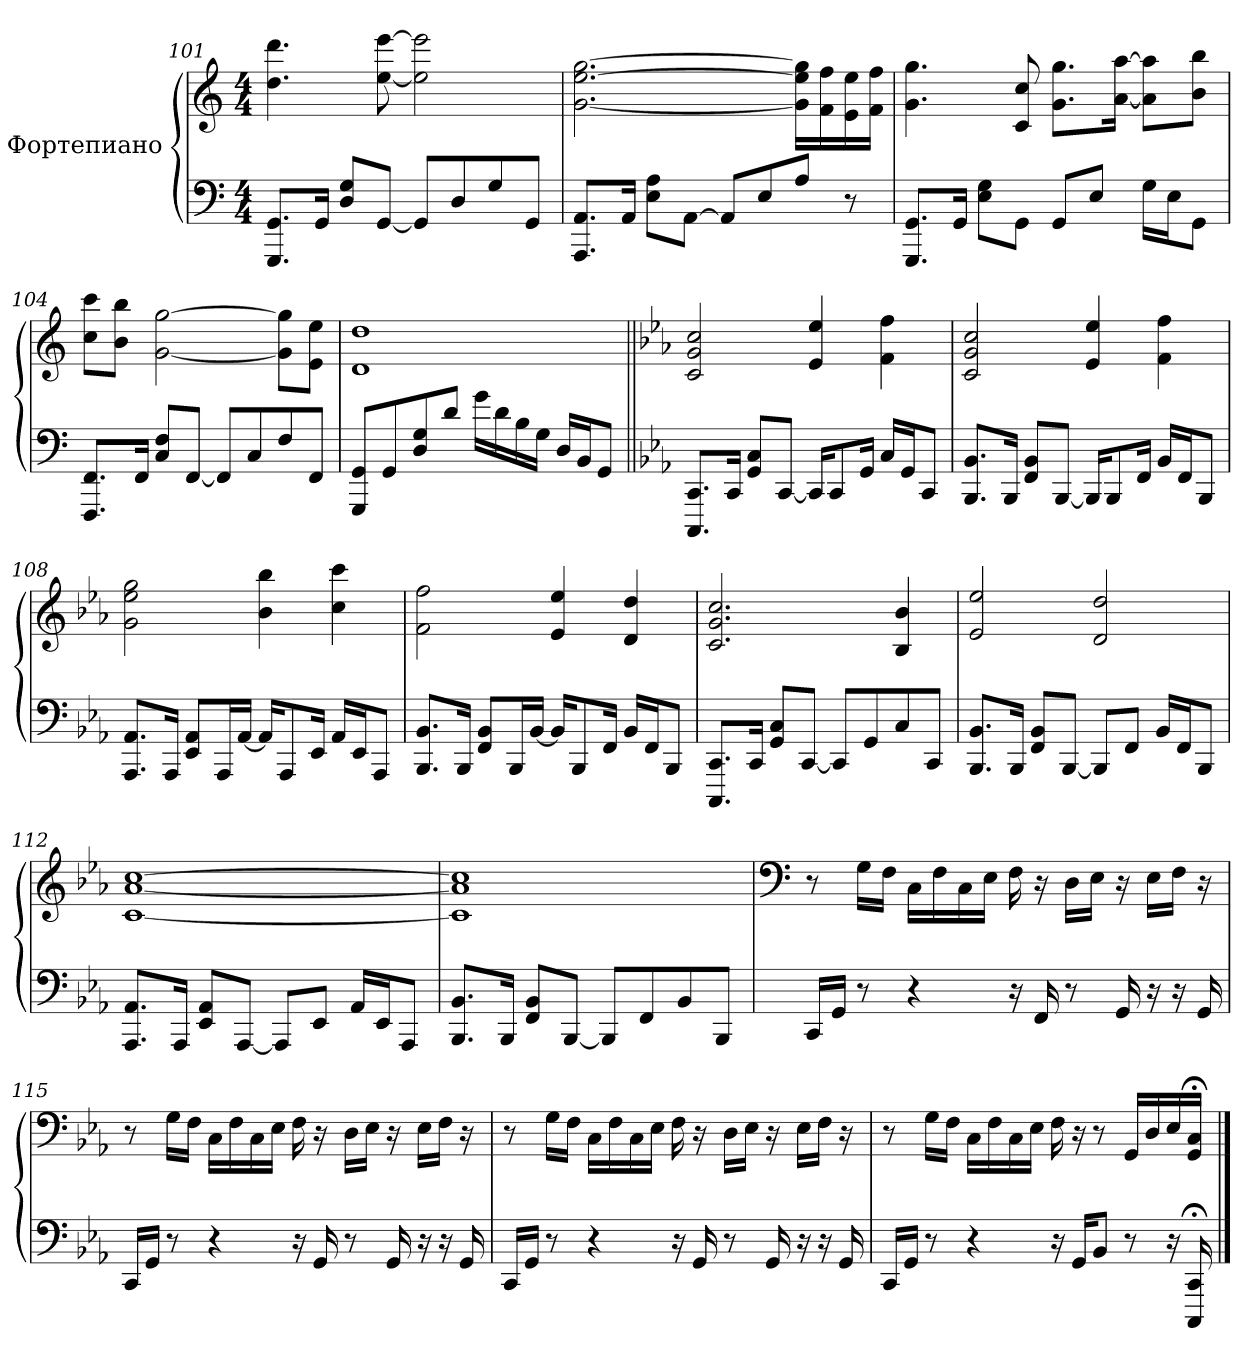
**kern	**kern
*part2	*part1
*staff2	*staff1
*I"Фортепиано	*I"Фортепиано
*clefF4	*clefG2
*k[]	*k[]
*M4/4	*M4/4
=101	=101
8.GGG/ 8.GG/L	4.dd\ 4.ddd\
16GG/Jk	.
8D/ 8G/L	.
[8GG/J	[8ee\ [8eee\
8GG/L]	2ee\] 2eee\]
8D/	.
8G/	.
8GG/J	.
=102	=102
8.AAA/ 8.AA/L	[2.g\ [2.ee\ [2.gg\
16AA/Jk	.
8E\ 8A\L	.
[8AA\J	.
8AA/L]	.
8E/	.
8A/J	16g\] 16ee\] 16gg\]LL
.	16f\ 16ff\
8r	16e\ 16ee\
.	16f\ 16ff\JJ
!!LO:LB:g=z
=103	=103
8.GGG/ 8.GG/L	4.g\ 4.gg\
16GG/Jk	.
8E\ 8G\L	.
8GG\J	8c/ 8cc/
8GG/L	8.g\ 8.gg\L
8E/J	.
.	[16a\ [16aa\Jk
16G\LL	8a\] 8aa\]L
16E\J	.
8GG\J	8b\ 8bb\J
=104	=104
8.FFF/ 8.FF/L	8cc\ 8ccc\L
.	8b\ 8bb\J
16FF/Jk	.
8C/ 8F/L	[2g\ [2gg\
[8FF/J	.
8FF/L]	.
8C/	.
8F/	8g\] 8gg\]L
8FF/J	8e\ 8ee\J
=105	=105
8GGG/ 8GG/L	1d 1dd
8GG/	.
8D/ 8G/	.
8d/J	.
16g\LL	.
16d\	.
16B\	.
16G\JJ	.
16D/LL	.
16BB/J	.
8GG/J	.
!!LO:LB:g=z
=106||	=106||
*k[b-e-a-]	*k[b-e-a-]
8.CCC/ 8.CC/L	2c/ 2g/ 2cc/
16CC/Jk	.
8GG/ 8C/L	.
[8CC/J	.
16CC/KL]	4e-/ 4ee-/
8CC/	.
16GG/Jk	.
16C/LL	4f\ 4ff\
16GG/J	.
8CC/J	.
=107	=107
8.BBB-/ 8.BB-/L	2c/ 2g/ 2cc/
16BBB-/Jk	.
8FF/ 8BB-/L	.
[8BBB-/J	.
16BBB-/KL]	4e-/ 4ee-/
8BBB-/	.
16FF/Jk	.
16BB-/LL	4f\ 4ff\
16FF/J	.
8BBB-/J	.
=108	=108
8.AAA-/ 8.AA-/L	2g\ 2ee-\ 2gg\
16AAA-/Jk	.
8EE-/ 8AA-/L	.
16AAA-/L	.
[16AA-/JJ	.
16AA-/KL]	4b-\ 4bb-\
8AAA-/	.
16EE-/Jk	.
16AA-/LL	4cc\ 4ccc\
16EE-/J	.
8AAA-/J	.
!!LO:LB:g=z
=109	=109
8.BBB-/ 8.BB-/L	2f\ 2ff\
16BBB-/Jk	.
8FF/ 8BB-/L	.
16BBB-/L	.
[16BB-/JJ	.
16BB-/KL]	4e-/ 4ee-/
8BBB-/	.
16FF/Jk	.
16BB-/LL	4d/ 4dd/
16FF/J	.
8BBB-/J	.
=110	=110
8.CCC/ 8.CC/L	2.c/ 2.g/ 2.cc/
16CC/Jk	.
8GG/ 8C/L	.
[8CC/J	.
8CC/L]	.
8GG/	.
8C/	4B-/ 4b-/
8CC/J	.
=111	=111
8.BBB-/ 8.BB-/L	2e-/ 2ee-/
16BBB-/Jk	.
8FF/ 8BB-/L	.
[8BBB-/J	.
8BBB-/L]	2d/ 2dd/
8FF/J	.
16BB-/LL	.
16FF/J	.
8BBB-/J	.
!!LO:PB:g=z
=112	=112
8.AAA-/ 8.AA-/L	[1c [1a- [1cc
16AAA-/Jk	.
8EE-/ 8AA-/L	.
[8AAA-/J	.
8AAA-/L]	.
8EE-/J	.
16AA-/LL	.
16EE-/J	.
8AAA-/J	.
=113	=113
8.BBB-/ 8.BB-/L	1c] 1a-] 1cc]
16BBB-/Jk	.
8FF/ 8BB-/L	.
[8BBB-/J	.
8BBB-/L]	.
8FF/	.
8BB-/	.
8BBB-/J	.
=114	=114
*	*clefF4
16CC/LL	8r
16GG/JJ	.
8r	16G\LL
.	16F\JJ
4r	16C\LL
.	16F\
.	16C\
.	16E-\JJ
16r	16F\
16FF/	16r
8r	16D\LL
.	16E-\JJ
16GG/	16r
16r	16E-\LL
16r	16F\JJ
16GG/	16r
!!LO:LB:g=z
=115	=115
16CC/LL	8r
16GG/JJ	.
8r	16G\LL
.	16F\JJ
4r	16C\LL
.	16F\
.	16C\
.	16E-\JJ
16r	16F\
16GG/	16r
8r	16D\LL
.	16E-\JJ
16GG/	16r
16r	16E-\LL
16r	16F\JJ
16GG/	16r
=116	=116
16CC/LL	8r
16GG/JJ	.
8r	16G\LL
.	16F\JJ
4r	16C\LL
.	16F\
.	16C\
.	16E-\JJ
16r	16F\
16GG/	16r
8r	16D\LL
.	16E-\JJ
16GG/	16r
16r	16E-\LL
16r	16F\JJ
16GG/	16r
=117	=117
16CC/LL	8r
16GG/JJ	.
8r	16G\LL
.	16F\JJ
4r	16C\LL
.	16F\
.	16C\
.	16E-\JJ
16r	16F\
16GG/KL	16r
8BB-/J	8r
8r	16GG/LL
.	16D/
16r	16E-/
16CCC/;< 16CC/;<	16GG/;< 16C/;<JJ
==	==
*-	*-
